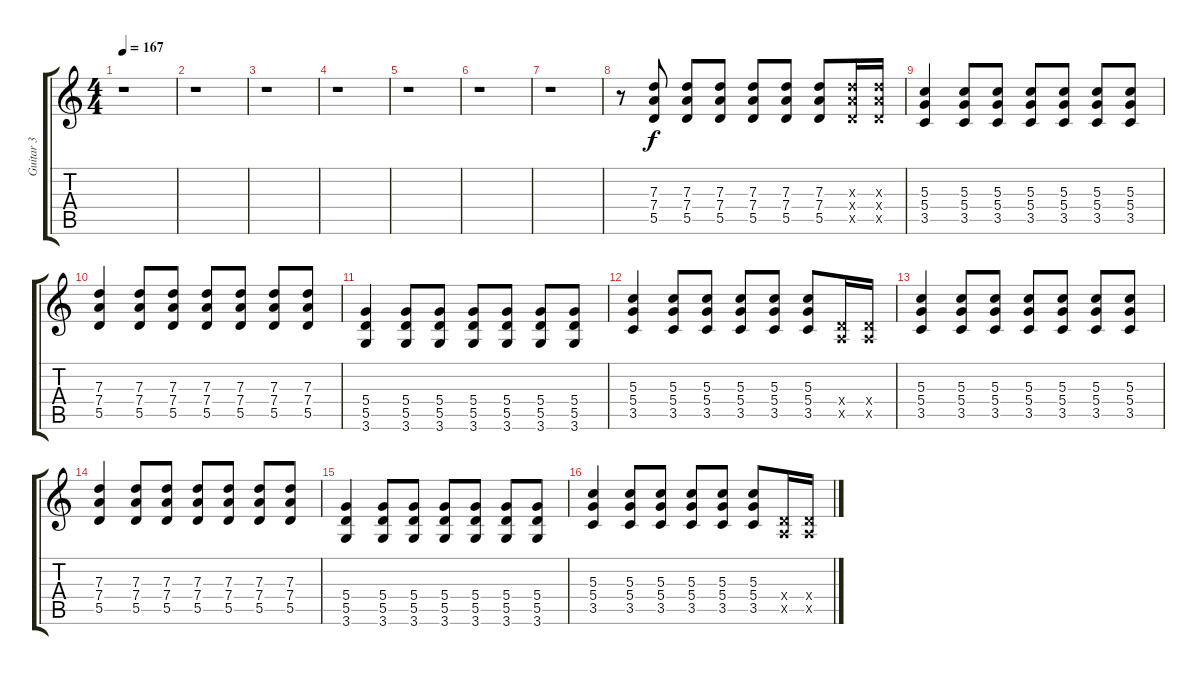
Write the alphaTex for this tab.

\track ("Guitar 3" "Guitar 3") {instrument overdrivenguitar}
\staff {score tabs}
\tuning (E4 B3 G3 D3 A2 E2) {hide}
\ts (4 4)
\tempo 167
\clef g2
\ks c
r.1{dy f} |
r.1 |
r.1 |
r.1 |
r.1 |
r.1 |
r.1 |
r.8 (7.3 7.4 5.5).8 (7.3 7.4 5.5).8 (7.3 7.4 5.5).8 (7.3 7.4 5.5).8 (7.3 7.4 5.5).8 (7.3 7.4 5.5).8 (7.3{x} 7.4{x} 5.5{x}).16 (7.3{x} 7.4{x} 5.5{x}).16 |
(5.3 5.4 3.5).4 (5.3 5.4 3.5).8 (5.3 5.4 3.5).8 (5.3 5.4 3.5).8 (5.3 5.4 3.5).8 (5.3 5.4 3.5).8 (5.3 5.4 3.5).8 |
(7.3 7.4 5.5).4 (7.3 7.4 5.5).8 (7.3 7.4 5.5).8 (7.3 7.4 5.5).8 (7.3 7.4 5.5).8 (7.3 7.4 5.5).8 (7.3 7.4 5.5).8 |
(5.4 5.5 3.6).4 (5.4 5.5 3.6).8 (5.4 5.5 3.6).8 (5.4 5.5 3.6).8 (5.4 5.5 3.6).8 (5.4 5.5 3.6).8 (5.4 5.5 3.6).8 |
(5.3 5.4 3.5).4 (5.3 5.4 3.5).8 (5.3 5.4 3.5).8 (5.3 5.4 3.5).8 (5.3 5.4 3.5).8 (5.3 5.4 3.5).8 (0.4{x} 0.5{x}).16 (0.4{x} 0.5{x}).16 |
(5.3 5.4 3.5).4 (5.3 5.4 3.5).8 (5.3 5.4 3.5).8 (5.3 5.4 3.5).8 (5.3 5.4 3.5).8 (5.3 5.4 3.5).8 (5.3 5.4 3.5).8 |
(7.3 7.4 5.5).4 (7.3 7.4 5.5).8 (7.3 7.4 5.5).8 (7.3 7.4 5.5).8 (7.3 7.4 5.5).8 (7.3 7.4 5.5).8 (7.3 7.4 5.5).8 |
(5.4 5.5 3.6).4 (5.4 5.5 3.6).8 (5.4 5.5 3.6).8 (5.4 5.5 3.6).8 (5.4 5.5 3.6).8 (5.4 5.5 3.6).8 (5.4 5.5 3.6).8 |
(5.3 5.4 3.5).4 (5.3 5.4 3.5).8 (5.3 5.4 3.5).8 (5.3 5.4 3.5).8 (5.3 5.4 3.5).8 (5.3 5.4 3.5).8 (0.4{x} 0.5{x}).16 (0.4{x} 0.5{x}).16
